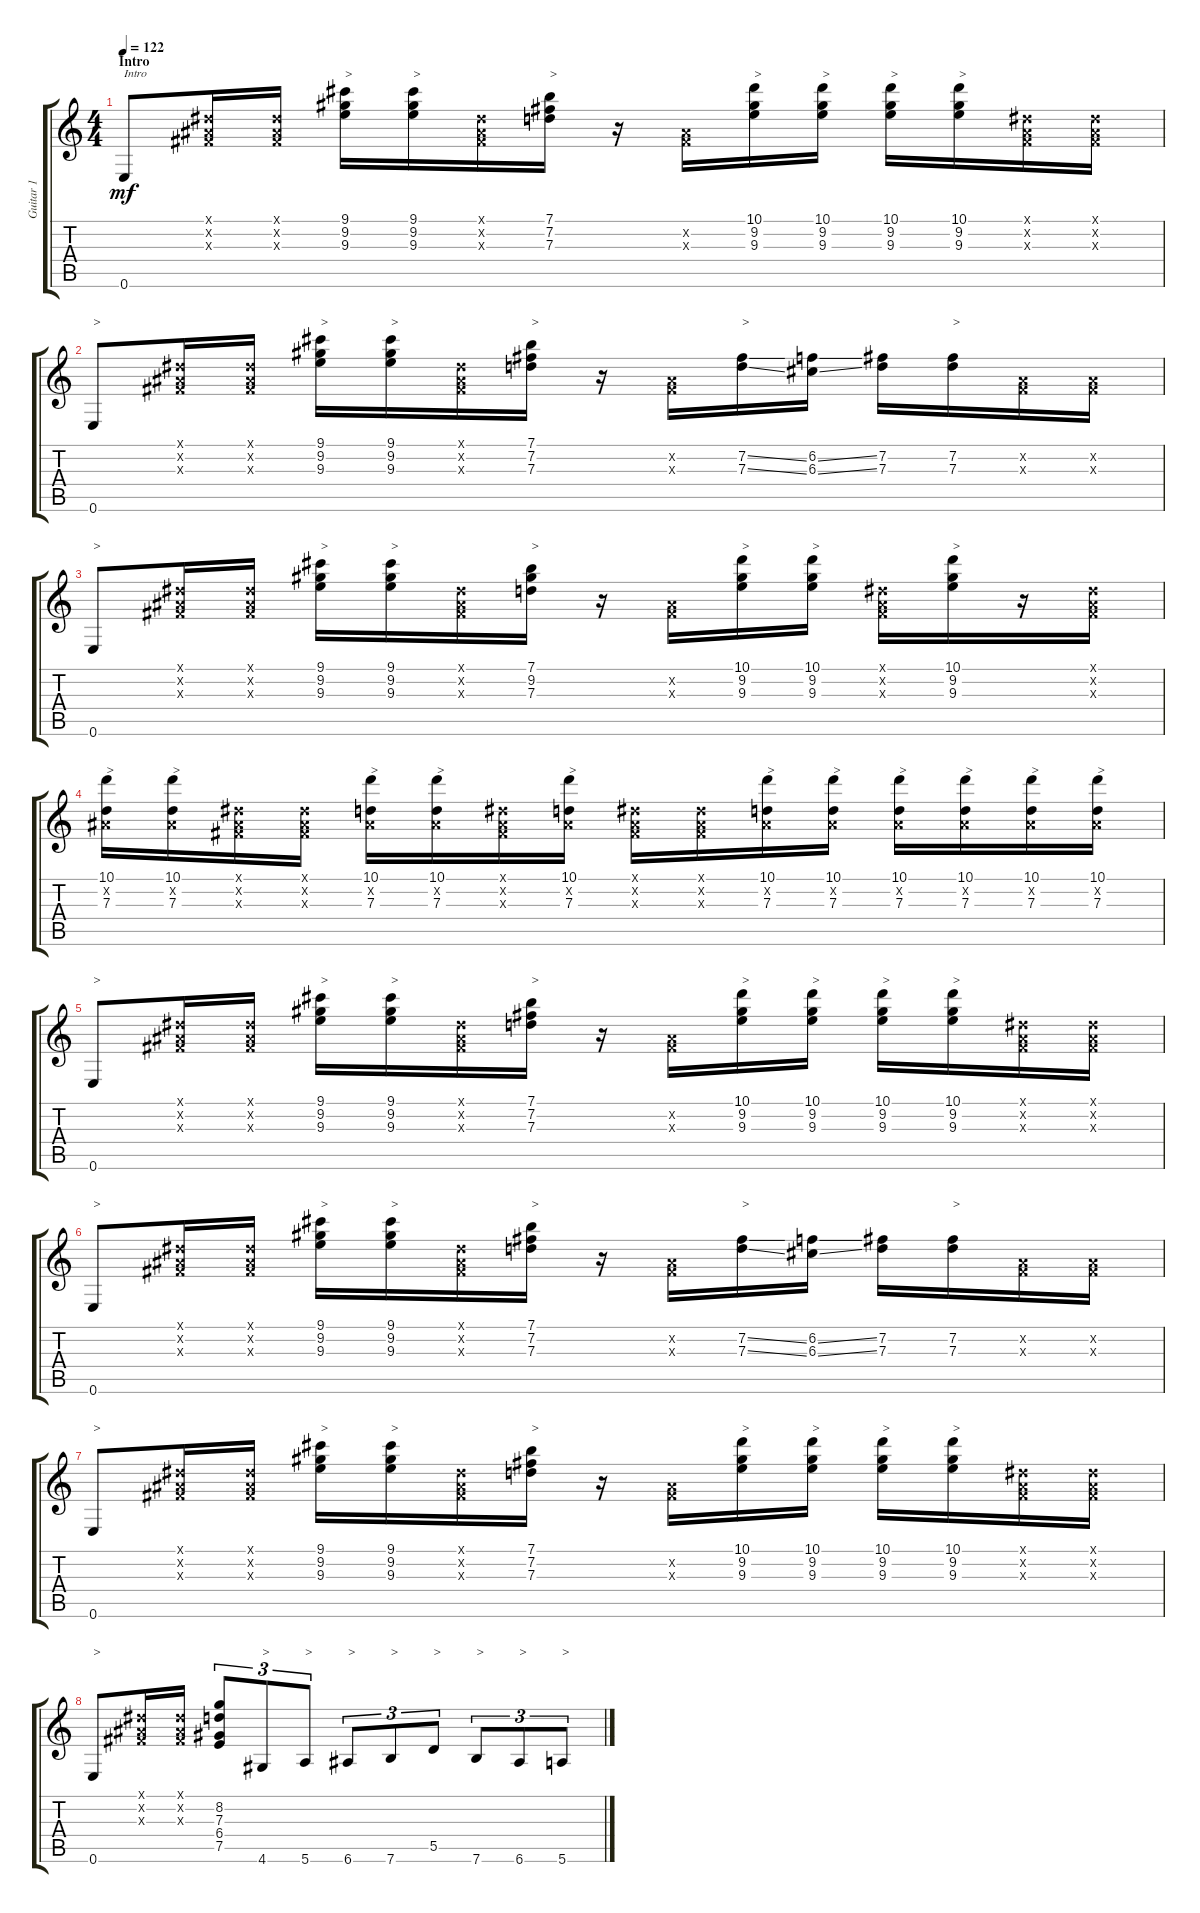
\track ("Guitar 1" "Guitar 1") {instrument distortionguitar}
\staff {score tabs}
\tuning (E4 B3 G3 D3 A2 E2) {hide}
\ts (4 4)
\section ("" "Intro")
\tempo 122
\clef g2
\ks c
0.6.8{txt "Intro" dy mf instrument distortionguitar} (-1.1{x} -1.2{x} -1.3{x}).16 (-1.1{x} -1.2{x} -1.3{x}).16 (9.1 9.2 9.3).16{txt ">"} (9.1 9.2 9.3).16{txt ">"} (-1.1{x} -1.2{x} -1.3{x}).16 (7.1 7.2 7.3).16{txt ">"} r.16 (-1.2{x} -1.3{x}).16 (10.1 9.2 9.3).16{txt ">"} (10.1 9.2 9.3).16{txt ">"} (10.1 9.2 9.3).16{txt ">"} (10.1 9.2 9.3).16{txt ">"} (-1.1{x} -1.2{x} -1.3{x}).16 (-1.1{x} -1.2{x} -1.3{x}).16 |
0.6.8{txt ">"} (-1.1{x} -1.2{x} -1.3{x}).16 (-1.1{x} -1.2{x} -1.3{x}).16 (9.1 9.2 9.3).16{txt ">"} (9.1 9.2 9.3).16{txt ">"} (-1.1{x} -1.2{x} -1.3{x}).16 (7.1 7.2 7.3).16{txt ">"} r.16 (-1.2{x} -1.3{x}).16 (7.2{ss} 7.3{ss}).16{txt ">"} (6.2{ss} 6.3{ss}).16 (7.2 7.3).16 (7.2 7.3).16{txt ">"} (-1.2{x} -1.3{x}).16 (-1.2{x} -1.3{x}).16 |
0.6.8{txt ">"} (-1.1{x} -1.2{x} -1.3{x}).16 (-1.1{x} -1.2{x} -1.3{x}).16 (9.1 9.2 9.3).16{txt ">"} (9.1 9.2 9.3).16{txt ">"} (-1.1{x} -1.2{x} -1.3{x}).16 (7.1 9.2 7.3).16{txt ">"} r.16 (-1.2{x} -1.3{x}).16 (10.1 9.2 9.3).16{txt ">"} (10.1 9.2 9.3).16{txt ">"} (-1.1{x} -1.2{x} -1.3{x}).16 (10.1 9.2 9.3).16{txt ">"} r.16 (-1.1{x} -1.2{x} -1.3{x}).16 |
(10.1 -1.2{x} 7.3).16{txt ">"} (10.1 -1.2{x} 7.3).16{txt ">"} (-1.1{x} -1.2{x} -1.3{x}).16 (-1.1{x} -1.2{x} -1.3{x}).16 (10.1 -1.2{x} 7.3).16{txt ">"} (10.1 -1.2{x} 7.3).16{txt ">"} (-1.1{x} -1.2{x} -1.3{x}).16 (10.1 -1.2{x} 7.3).16{txt ">"} (-1.1{x} -1.2{x} -1.3{x}).16 (-1.1{x} -1.2{x} -1.3{x}).16 (10.1 -1.2{x} 7.3).16{txt ">"} (10.1 -1.2{x} 7.3).16{txt ">"} (10.1 -1.2{x} 7.3).16{txt ">"} (10.1 -1.2{x} 7.3).16{txt ">"} (10.1 -1.2{x} 7.3).16{txt ">"} (10.1 -1.2{x} 7.3).16{txt ">"} |
0.6.8{txt ">"} (-1.1{x} -1.2{x} -1.3{x}).16 (-1.1{x} -1.2{x} -1.3{x}).16 (9.1 9.2 9.3).16{txt ">"} (9.1 9.2 9.3).16{txt ">"} (-1.1{x} -1.2{x} -1.3{x}).16 (7.1 7.2 7.3).16{txt ">"} r.16 (-1.2{x} -1.3{x}).16 (10.1 9.2 9.3).16{txt ">"} (10.1 9.2 9.3).16{txt ">"} (10.1 9.2 9.3).16{txt ">"} (10.1 9.2 9.3).16{txt ">"} (-1.1{x} -1.2{x} -1.3{x}).16 (-1.1{x} -1.2{x} -1.3{x}).16 |
0.6.8{txt ">"} (-1.1{x} -1.2{x} -1.3{x}).16 (-1.1{x} -1.2{x} -1.3{x}).16 (9.1 9.2 9.3).16{txt ">"} (9.1 9.2 9.3).16{txt ">"} (-1.1{x} -1.2{x} -1.3{x}).16 (7.1 7.2 7.3).16{txt ">"} r.16 (-1.2{x} -1.3{x}).16 (7.2{ss} 7.3{ss}).16{txt ">"} (6.2{ss} 6.3{ss}).16 (7.2 7.3).16 (7.2 7.3).16{txt ">"} (-1.2{x} -1.3{x}).16 (-1.2{x} -1.3{x}).16 |
0.6.8{txt ">"} (-1.1{x} -1.2{x} -1.3{x}).16 (-1.1{x} -1.2{x} -1.3{x}).16 (9.1 9.2 9.3).16{txt ">"} (9.1 9.2 9.3).16{txt ">"} (-1.1{x} -1.2{x} -1.3{x}).16 (7.1 7.2 7.3).16{txt ">"} r.16 (-1.2{x} -1.3{x}).16 (10.1 9.2 9.3).16{txt ">"} (10.1 9.2 9.3).16{txt ">"} (10.1 9.2 9.3).16{txt ">"} (10.1 9.2 9.3).16{txt ">"} (-1.1{x} -1.2{x} -1.3{x}).16 (-1.1{x} -1.2{x} -1.3{x}).16 |
0.6.8{txt ">"} (-1.1{x} -1.2{x} -1.3{x}).16 (-1.1{x} -1.2{x} -1.3{x}).16 (8.2 7.3 6.4 7.5).8{tu (3 2)} 4.6.8{tu (3 2) txt ">"} 5.6.8{tu (3 2) txt ">"} 6.6.8{tu (3 2) txt ">"} 7.6.8{tu (3 2) txt ">"} 5.5.8{tu (3 2) txt ">"} 7.6.8{tu (3 2) txt ">"} 6.6.8{tu (3 2) txt ">"} 5.6.8{tu (3 2) txt ">"}
